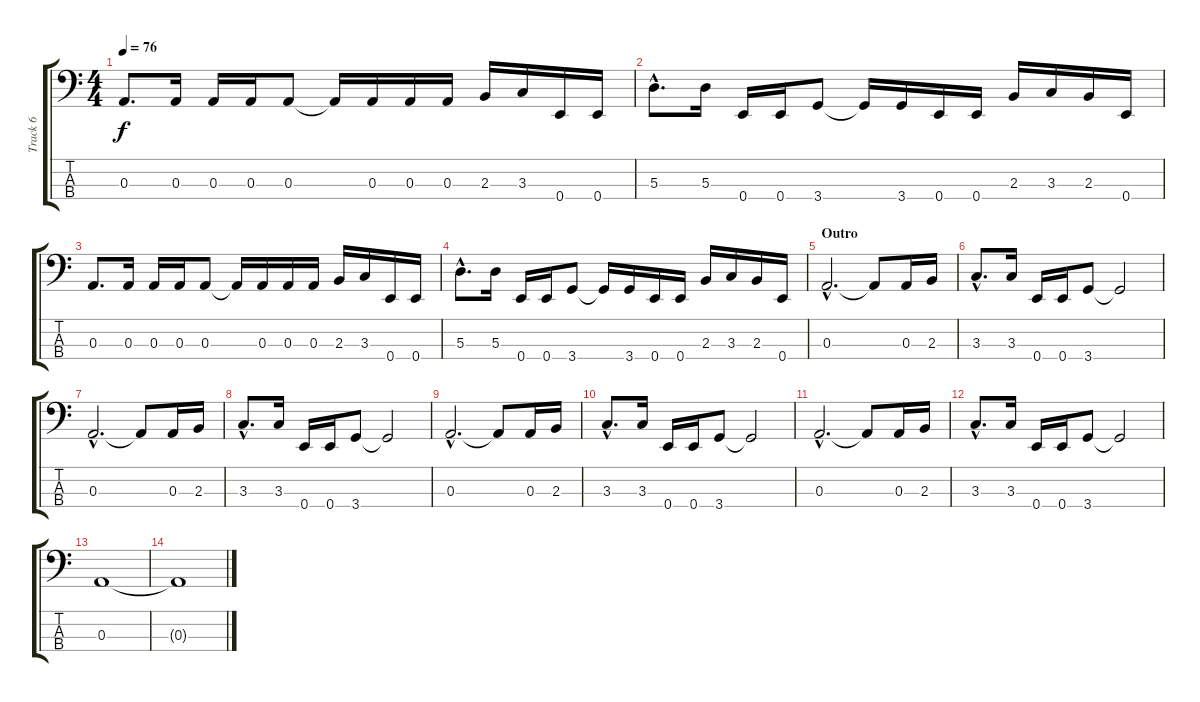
\track ("Track 6" "Track 6") {instrument electricbassfinger}
\staff {score tabs}
\tuning (G2 D2 A1 E1) {hide}
\ts (4 4)
\tempo 76
\clef f4
\ks c
0.3.8{d dy f} 0.3.16 0.3.16 0.3.16 0.3.8 0.3{t}.16 0.3.16 0.3.16 0.3.16 2.3.16 3.3.16 0.4.16 0.4.16 |
5.3{hac}.8{d} 5.3.16 0.4.16 0.4.16 3.4.8 3.4{t}.16 3.4.16 0.4.16 0.4.16 2.3.16 3.3.16 2.3.16 0.4.16 |
0.3.8{d} 0.3.16 0.3.16 0.3.16 0.3.8 0.3{t}.16 0.3.16 0.3.16 0.3.16 2.3.16 3.3.16 0.4.16 0.4.16 |
5.3{hac}.8{d} 5.3.16 0.4.16 0.4.16 3.4.8 3.4{t}.16 3.4.16 0.4.16 0.4.16 2.3.16 3.3.16 2.3.16 0.4.16 |
\section ("" "Outro")
0.3{hac}.2{d} 0.3{t}.8 0.3.16 2.3.16 |
3.3{hac}.8{d} 3.3.16 0.4.16 0.4.16 3.4.8 3.4{t}.2 |
0.3{hac}.2{d} 0.3{t}.8 0.3.16 2.3.16 |
3.3{hac}.8{d} 3.3.16 0.4.16 0.4.16 3.4.8 3.4{t}.2 |
0.3{hac}.2{d} 0.3{t}.8 0.3.16 2.3.16 |
3.3{hac}.8{d} 3.3.16 0.4.16 0.4.16 3.4.8 3.4{t}.2 |
0.3{hac}.2{d} 0.3{t}.8 0.3.16 2.3.16 |
3.3{hac}.8{d} 3.3.16 0.4.16 0.4.16 3.4.8 3.4{t}.2 |
0.3.1 |
0.3{t}.1
